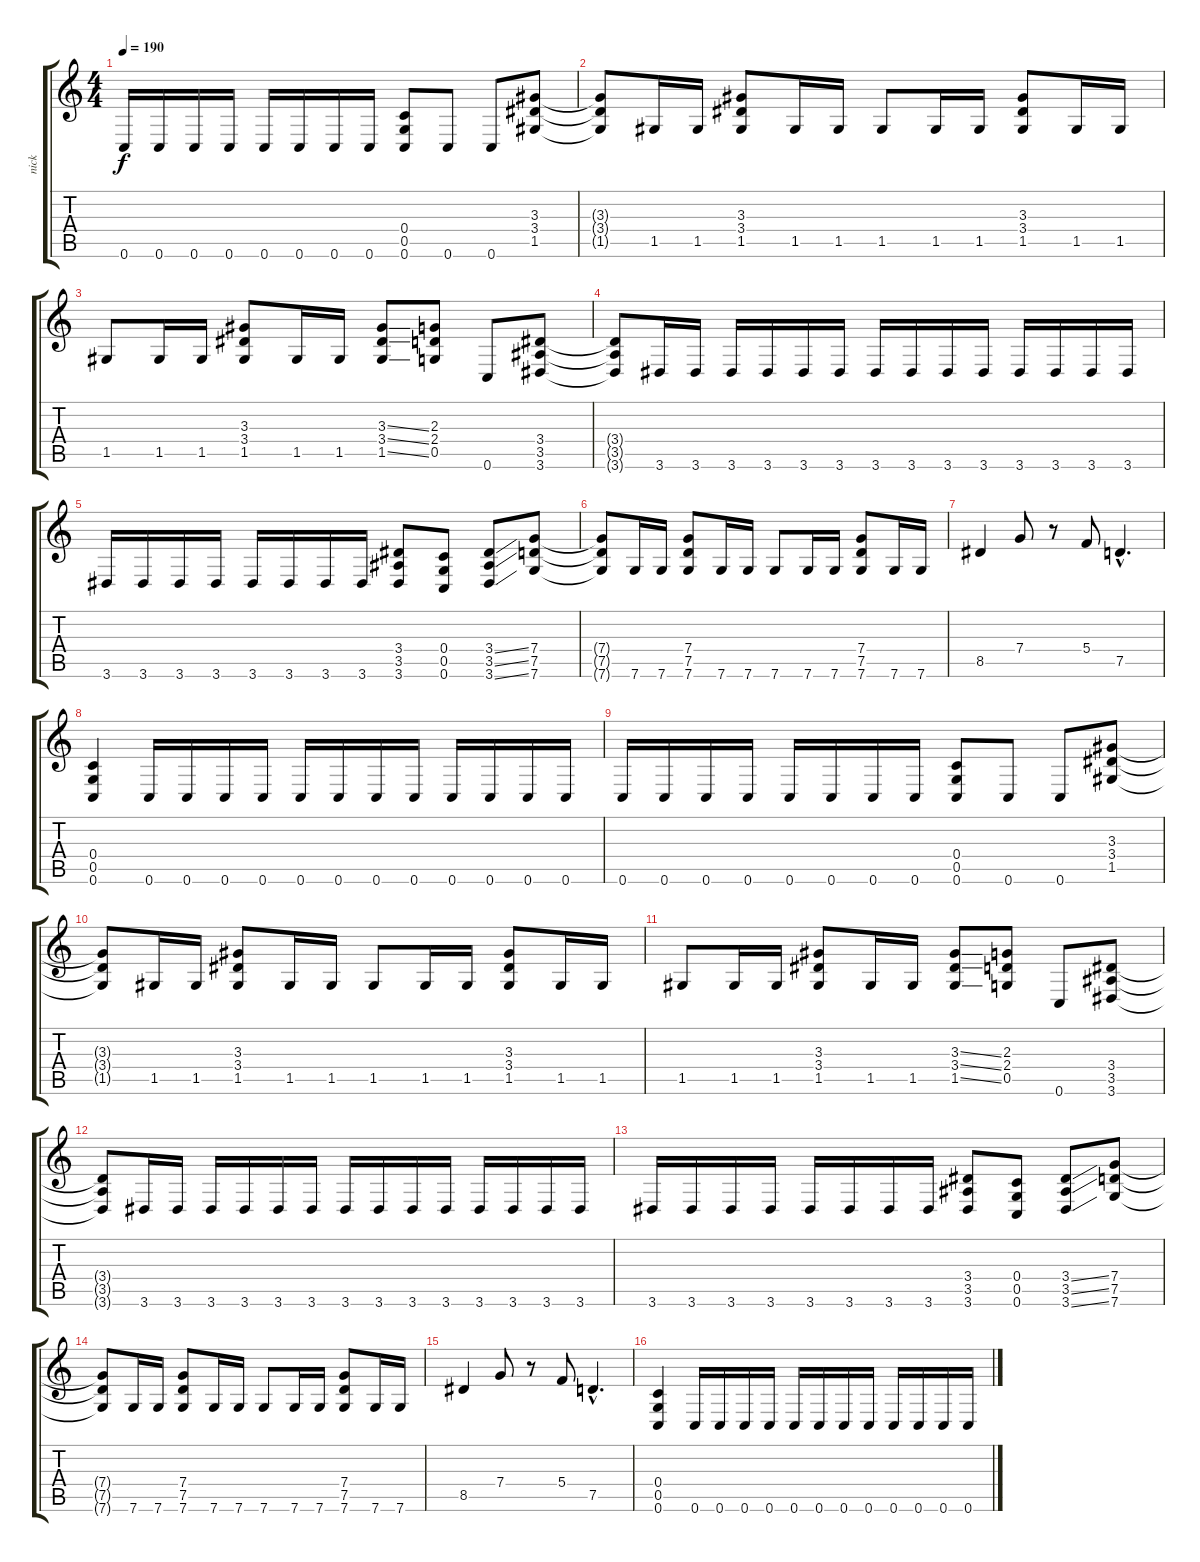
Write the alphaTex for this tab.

\track ("nick" "nick") {instrument distortionguitar}
\staff {score tabs}
\tuning (D4 A3 F3 C3 G2 C2) {hide}
\ts (4 4)
\tempo 190
\clef g2
\ks c
0.6.16{dy f} 0.6.16 0.6.16 0.6.16 0.6.16 0.6.16 0.6.16 0.6.16 (0.4 0.5 0.6).8 0.6.8 0.6.8 (3.3 3.4 1.5).8 |
(3.3{t} 3.4{t} 1.5{t}).8 1.5.16 1.5.16 (3.3 3.4 1.5).8 1.5.16 1.5.16 1.5.8 1.5.16 1.5.16 (3.3 3.4 1.5).8 1.5.16 1.5.16 |
1.5.8 1.5.16 1.5.16 (3.3 3.4 1.5).8 1.5.16 1.5.16 (3.3{ss} 3.4{ss} 1.5{ss}).8 (2.3 2.4 0.5).8 0.6.8 (3.4 3.5 3.6).8 |
(3.4{t} 3.5{t} 3.6{t}).8 3.6.16 3.6.16 3.6.16 3.6.16 3.6.16 3.6.16 3.6.16 3.6.16 3.6.16 3.6.16 3.6.16 3.6.16 3.6.16 3.6.16 |
3.6.16 3.6.16 3.6.16 3.6.16 3.6.16 3.6.16 3.6.16 3.6.16 (3.4 3.5 3.6).8 (0.4 0.5 0.6).8 (3.4{ss} 3.5{ss} 3.6{ss}).8 (7.4 7.5 7.6).8 |
(7.4{t} 7.5{t} 7.6{t}).8 7.6.16 7.6.16 (7.4 7.5 7.6).8 7.6.16 7.6.16 7.6.8 7.6.16 7.6.16 (7.4 7.5 7.6).8 7.6.16 7.6.16 |
8.5.4 7.4.8 r.8 5.4.8 7.5{hac}.4{d} |
(0.4 0.5 0.6).4 0.6.16 0.6.16 0.6.16 0.6.16 0.6.16 0.6.16 0.6.16 0.6.16 0.6.16 0.6.16 0.6.16 0.6.16 |
0.6.16 0.6.16 0.6.16 0.6.16 0.6.16 0.6.16 0.6.16 0.6.16 (0.4 0.5 0.6).8 0.6.8 0.6.8 (3.3 3.4 1.5).8 |
(3.3{t} 3.4{t} 1.5{t}).8 1.5.16 1.5.16 (3.3 3.4 1.5).8 1.5.16 1.5.16 1.5.8 1.5.16 1.5.16 (3.3 3.4 1.5).8 1.5.16 1.5.16 |
1.5.8 1.5.16 1.5.16 (3.3 3.4 1.5).8 1.5.16 1.5.16 (3.3{ss} 3.4{ss} 1.5{ss}).8 (2.3 2.4 0.5).8 0.6.8 (3.4 3.5 3.6).8 |
(3.4{t} 3.5{t} 3.6{t}).8 3.6.16 3.6.16 3.6.16 3.6.16 3.6.16 3.6.16 3.6.16 3.6.16 3.6.16 3.6.16 3.6.16 3.6.16 3.6.16 3.6.16 |
3.6.16 3.6.16 3.6.16 3.6.16 3.6.16 3.6.16 3.6.16 3.6.16 (3.4 3.5 3.6).8 (0.4 0.5 0.6).8 (3.4{ss} 3.5{ss} 3.6{ss}).8 (7.4 7.5 7.6).8 |
(7.4{t} 7.5{t} 7.6{t}).8 7.6.16 7.6.16 (7.4 7.5 7.6).8 7.6.16 7.6.16 7.6.8 7.6.16 7.6.16 (7.4 7.5 7.6).8 7.6.16 7.6.16 |
8.5.4 7.4.8 r.8 5.4.8 7.5{hac}.4{d} |
(0.4 0.5 0.6).4 0.6.16 0.6.16 0.6.16 0.6.16 0.6.16 0.6.16 0.6.16 0.6.16 0.6.16 0.6.16 0.6.16 0.6.16
